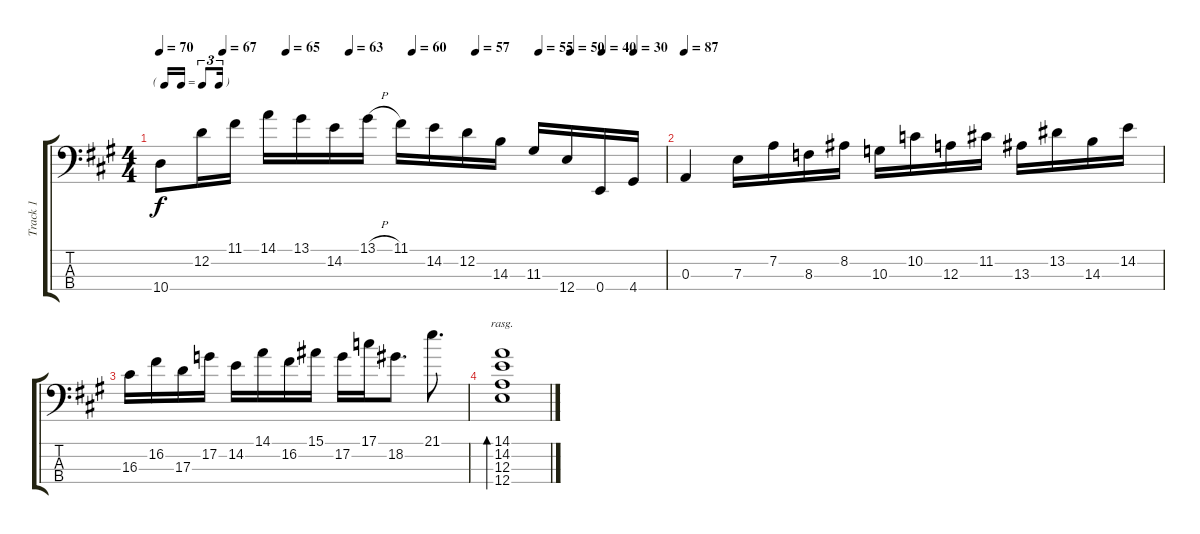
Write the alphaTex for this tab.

\track ("Track 1" "Track 1") {instrument electricbassfinger}
\staff {score tabs}
\tuning (G2 D2 A1 E1) {hide}
\ts (4 4)
\tf triplet16th
\tempo 70
\tempo (67 0.125)
\tempo (65 0.25)
\tempo (63 0.375)
\tempo (60 0.5)
\tempo (57 0.625)
\tempo (55 0.75)
\tempo (50 0.8125)
\tempo (40 0.875)
\tempo (30 0.9375)
\clef f4
\ks a
10.4.8{dy f} 12.2.16 11.1.16 14.1.16 13.1.16 14.2.16 13.1{h}.16 11.1.16 14.2.16 12.2.16 14.3.16 11.3.16 12.4.16 0.4.16 4.4.16 |
\tempo 87
0.3.4 7.3.16 7.2.16 8.3.16 8.2.16 10.3.16 10.2.16 12.3.16 11.2.16 13.3.16 13.2.16 14.3.16 14.2.16 |
16.3.16 16.2.16 17.3.16 17.2.16 14.2.16 14.1.16 16.2.16 15.1.16 17.2.16 17.1.16 18.2.8{d} 21.1.8{d} |
(14.1 14.2 12.3 12.4).1{bd 240 rasg ii}
